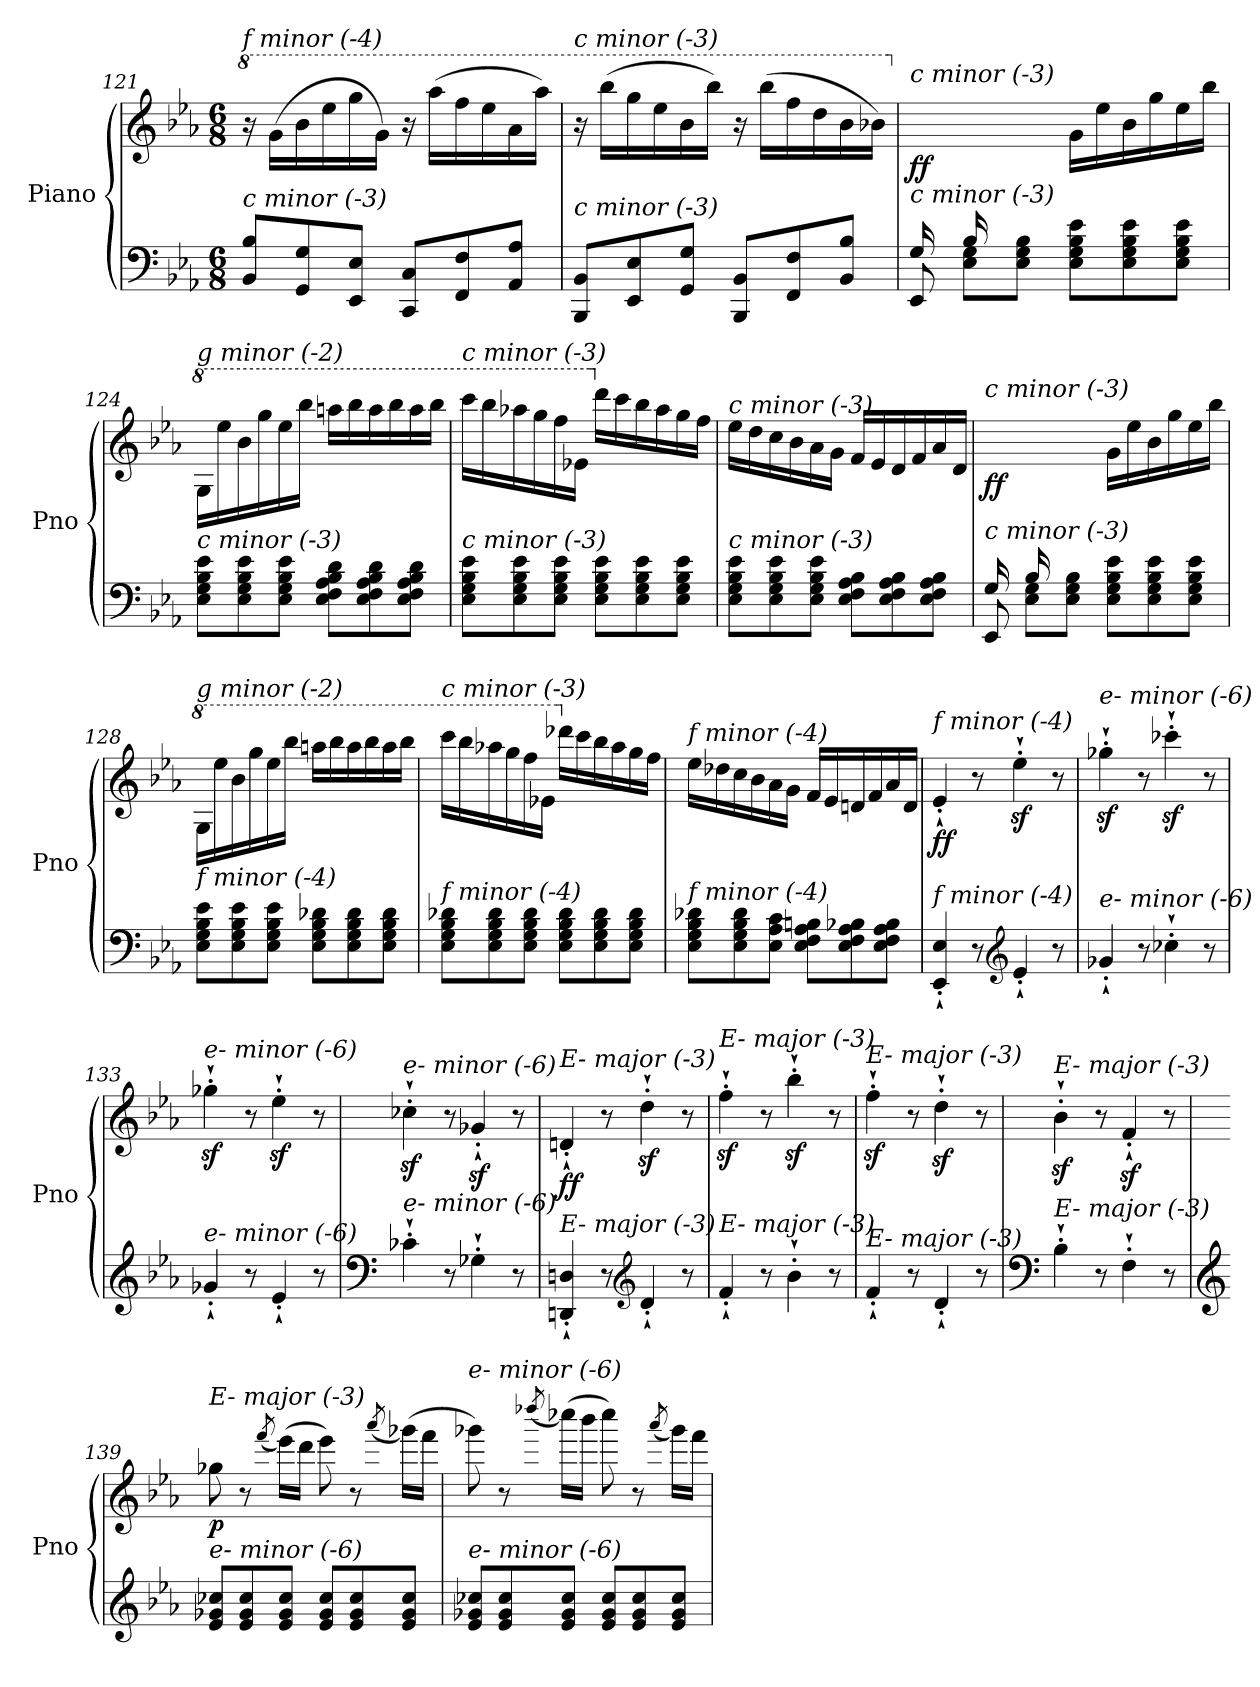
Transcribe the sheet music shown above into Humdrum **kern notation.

**kern	**kern	**dynam
*part1	*part1	*part1
*staff2	*staff1	*staff1/2
*I"Piano	*	*
*I'Pno	*	*
!!LO:LB:g=z
*clefF4	*clefG2	*
*k[b-e-a-]	*k[b-e-a-]	*
*M6/8	*M6/8	*
*	*8va	*
=121	=121	=121
!	!LO:TX:i:t=f minor (-4)	!
!LO:TX:i:t=c minor (-3)	!	!
8BB-/ 8B-/L	16r	.
.	(16gg\LL	.
8GG/ 8G/	16bb-\	.
.	16eee-\	.
8EE-/ 8E-/J	16ggg\	.
.	16gg\JJ)	.
8CC/ 8C/L	16r	.
.	(16aaa-\LL	.
8FF/ 8F/	16fff\	.
.	16eee-\	.
8AA-/ 8A-/J	16aa-\	.
.	16aaa-\JJ)	.
=122	=122	=122
!	!LO:TX:i:t=c minor (-3)	!
!LO:TX:i:t=c minor (-3)	!	!
8BBB-/ 8BB-/L	16r	.
.	(16bbb-\LL	.
8EE-/ 8E-/	16ggg\	.
.	16eee-\	.
8GG/ 8G/J	16bb-\	.
.	16bbb-\JJ)	.
8BBB-/ 8BB-/L	16r	.
.	(16bbb-\LL	.
8FF/ 8F/	16fff\	.
.	16ddd\	.
8BB-/ 8B-/J	16bb-\	.
.	16bb-X\JJ)	.
=123	=123	=123
*^	*	*
*	*	*X8va	*
!	!	!LO:TX:i:t=c minor (-3)	!
!LO:TX:i:t=c minor (-3)	!	!	!
!	!	!	!LO:DY:b
16G/LL	8EE-/	16ryy	ff
16ryy	.	16e-/	.
16B-/	8E-\ 8G\L	16ryy	.
2ryy	.	16g/	.
.	8E-\ 8G\ 8B-\J	16e-/	.
.	.	16b-/JJ	.
.	8E-\ 8G\ 8B-\ 8e-\L	16g\LL	.
.	.	16ee-\	.
.	8E-\ 8G\ 8B-\ 8e-\	16b-\	.
.	.	16gg\	.
.	8E-\ 8G\ 8B-\ 8e-\J	16ee-\	.
16ryy	.	16bb-\JJ	.
*v	*v	*	*
!!LO:LB:g=z
=124	=124	=124
*	*8va	*
!	!LO:TX:i:t=g minor (-2)	!
!LO:TX:i:t=c minor (-3)	!	!
8E-\ 8G\ 8B-\ 8e-\L	16g\LL	.
.	16eee-\	.
8E-\ 8G\ 8B-\ 8e-\	16bb-\	.
.	16ggg\	.
8E-\ 8G\ 8B-\ 8e-\J	16eee-\	.
.	16bbb-\JJ	.
8E-\ 8F\ 8A-\ 8B-\ 8d\L	16aaan\LL	.
.	16bbb-\	.
8E-\ 8F\ 8A-\ 8B-\ 8d\	16aaa\	.
.	16bbb-\	.
8E-\ 8F\ 8A-\ 8B-\ 8d\J	16aaa\	.
.	16bbb-\JJ	.
=125	=125	=125
!	!LO:TX:i:t=c minor (-3)	!
!LO:TX:i:t=c minor (-3)	!	!
8E-\ 8G\ 8B-\ 8e-\L	16cccc\LL	.
.	16bbb-\	.
8E-\ 8G\ 8B-\ 8e-\	16aaa-X\	.
.	16ggg\	.
8E-\ 8G\ 8B-\ 8e-\J	16fff\	.
.	16ee-X\JJ	.
*	*X8va	*
8E-\ 8G\ 8B-\ 8e-\L	16ddd\LL	.
.	16ccc\	.
8E-\ 8G\ 8B-\ 8e-\	16bb-\	.
.	16aa-\	.
8E-\ 8G\ 8B-\ 8e-\J	16gg\	.
.	16ff\JJ	.
=126	=126	=126
!	!LO:TX:i:t=c minor (-3)	!
!LO:TX:i:t=c minor (-3)	!	!
8E-\ 8G\ 8B-\ 8e-\L	16ee-\LL	.
.	16dd\	.
8E-\ 8G\ 8B-\ 8e-\	16cc\	.
.	16b-\	.
8E-\ 8G\ 8B-\ 8e-\J	16a-\	.
.	16g\JJ	.
8E-\ 8F\ 8A-\ 8B-\L	16f/LL	.
.	16e-/	.
8E-\ 8F\ 8A-\ 8B-\	16d/	.
.	16f/	.
8E-\ 8F\ 8A-\ 8B-\J	16a-/	.
.	16d/JJ	.
!!LO:PB:g=z
=127	=127	=127
*^	*	*
!	!	!LO:TX:i:t=c minor (-3)	!
!LO:TX:i:t=c minor (-3)	!	!	!
!	!	!	!LO:DY:b
16G/LL	8EE-/	16ryy	ff
16ryy	.	16e-/	.
16B-/	8E-\ 8G\L	16ryy	.
2ryy	.	16g/	.
.	8E-\ 8G\ 8B-\J	16e-/	.
.	.	16b-/JJ	.
.	8E-\ 8G\ 8B-\ 8e-\L	16g\LL	.
.	.	16ee-\	.
.	8E-\ 8G\ 8B-\ 8e-\	16b-\	.
.	.	16gg\	.
.	8E-\ 8G\ 8B-\ 8e-\J	16ee-\	.
16ryy	.	16bb-\JJ	.
*v	*v	*	*
!!LO:LB:g=z
=128	=128	=128
*	*8va	*
!	!LO:TX:i:t=g minor (-2)	!
!LO:TX:i:t=f minor (-4)	!	!
8E-\ 8G\ 8B-\ 8e-\L	16g\LL	.
.	16eee-\	.
8E-\ 8G\ 8B-\ 8e-\	16bb-\	.
.	16ggg\	.
8E-\ 8G\ 8B-\ 8e-\J	16eee-\	.
.	16bbb-\JJ	.
8E-\ 8G\ 8B-\ 8d-X\L	16aaan\LL	.
.	16bbb-\	.
8E-\ 8G\ 8B-\ 8d-\	16aaa\	.
.	16bbb-\	.
8E-\ 8G\ 8B-\ 8d-\J	16aaa\	.
.	16bbb-\JJ	.
=129	=129	=129
!	!LO:TX:i:t=c minor (-3)	!
!LO:TX:i:t=f minor (-4)	!	!
8E-\ 8G\ 8B-\ 8d-X\L	16cccc\LL	.
.	16bbb-\	.
8E-\ 8G\ 8B-\ 8d-\	16aaa-X\	.
.	16ggg\	.
8E-\ 8G\ 8B-\ 8d-\J	16fff\	.
.	16ee-X\JJ	.
*	*X8va	*
8E-\ 8G\ 8B-\ 8d-\L	16ddd-X\LL	.
.	16ccc\	.
8E-\ 8G\ 8B-\ 8d-\	16bb-\	.
.	16aa-\	.
8E-\ 8G\ 8B-\ 8d-\J	16gg\	.
.	16ff\JJ	.
=130	=130	=130
!	!LO:TX:i:t=f minor (-4)	!
!LO:TX:i:t=f minor (-4)	!	!
8E-\ 8G\ 8B-\ 8d-X\L	16ee-\LL	.
.	16dd-X\	.
8E-\ 8G\ 8B-\ 8d-\	16cc\	.
.	16b-\	.
8E-\ 8A-\ 8c\J	16a-\	.
.	16g\JJ	.
8E-\ 8F\ 8A-\ 8Bni\L	16f/LL	.
.	16e-/	.
8E-\ 8F\ 8A-\ 8B-i\	16dn/	.
.	16f/	.
8E-\ 8F\ 8A-\ 8B-\J	16a-/	.
.	16d/JJ	.
=131	=131	=131
!	!LO:TX:i:t=f minor (-4)	!
!LO:TX:i:t=f minor (-4)	!	!
!	!	!LO:DY:b
4EE-/`' 4E-/`'	4e-`'/	ff
8r	8r	.
*clefG2	*	*
4e-`'/	4ee-z<`'\	.
8r	8r	.
!!LO:LB:g=z
=132	=132	=132
!	!LO:TX:i:t=e- minor (-6)	!
!LO:TX:i:t=e- minor (-6)	!	!
4g-X`'/	4gg-Xz<`'\	.
8r	8r	.
4cc-X`'\	4ccc-Xz<`'\	.
8r	8r	.
=133	=133	=133
!	!LO:TX:i:t=e- minor (-6)	!
!LO:TX:i:t=e- minor (-6)	!	!
4g-X`'/	4gg-Xz<`'\	.
8r	8r	.
4e-`'/	4ee-z<`'\	.
8r	8r	.
=134	=134	=134
*clefF4	*	*
!	!LO:TX:i:t=e- minor (-6)	!
!LO:TX:i:t=e- minor (-6)	!	!
4c-X`'\	4cc-Xz<`'\	.
8r	8r	.
4G-X`'\	4g-Xz<`'/	.
8r	8r	.
=135	=135	=135
!	!LO:TX:i:t=E- major (-3)	!
!LO:TX:i:t=E- major (-3)	!	!
!	!	!LO:DY:b
4DDn/`' 4Dn/`'	4dn`'/	ff
8r	8r	.
*clefG2	*	*
4d`'/	4ddz<`'\	.
8r	8r	.
=136	=136	=136
!	!LO:TX:i:t=E- major (-3)	!
!LO:TX:i:t=E- major (-3)	!	!
4f`'/	4ffz<`'\	.
8r	8r	.
4b-`'\	4bb-z<`'\	.
8r	8r	.
=137	=137	=137
!	!LO:TX:i:t=E- major (-3)	!
!LO:TX:i:t=E- major (-3)	!	!
4f`'/	4ffz<`'\	.
8r	8r	.
4d`'/	4ddz<`'\	.
8r	8r	.
=138	=138	=138
*clefF4	*	*
!	!LO:TX:i:t=E- major (-3)	!
!LO:TX:i:t=E- major (-3)	!	!
4B-`'\	4b-z<`'\	.
8r	8r	.
4F`'\	4fz<'`/	.
8r	8r	.
!!LO:LB:g=z
=139	=139	=139
*clefG2	*	*
!	!LO:TX:i:t=E- major (-3)	!
!LO:TX:i:t=e- minor (-6)	!	!
!	!	!LO:DY:b
8e-/ 8g-X/ 8cc-X/L	8gg-X\	p
8e-/ 8g-/ 8cc-/	8r	.
.	(8qfff/	.
8e-/ 8g-/ 8cc-/J	(16eee-\LL)	.
.	16ddd\JJ	.
8e-/ 8g-/ 8cc-/L	8eee-\)	.
8e-/ 8g-/ 8cc-/	8r	.
.	(8qaaa-/	.
8e-/ 8g-/ 8cc-/J	(16ggg-X\LL)	.
.	16fff\JJ	.
=140	=140	=140
!	!LO:TX:i:t=e- minor (-6)	!
!LO:TX:i:t=e- minor (-6)	!	!
8e-/ 8g-X/ 8cc-X/L	8ggg-X\)	.
8e-/ 8g-/ 8cc-/	8r	.
.	(8qdddd-X/	.
8e-/ 8g-/ 8cc-/J	(16cccc-X\LL)	.
.	16bbb-\JJ	.
8e-/ 8g-/ 8cc-/L	8cccc-\)	.
8e-/ 8g-/ 8cc-/	8r	.
.	(8qaaa-/	.
8e-/ 8g-/ 8cc-/J	16ggg-\LL)	.
.	16fff\JJ	.
=	=	=
*-	*-	*-
